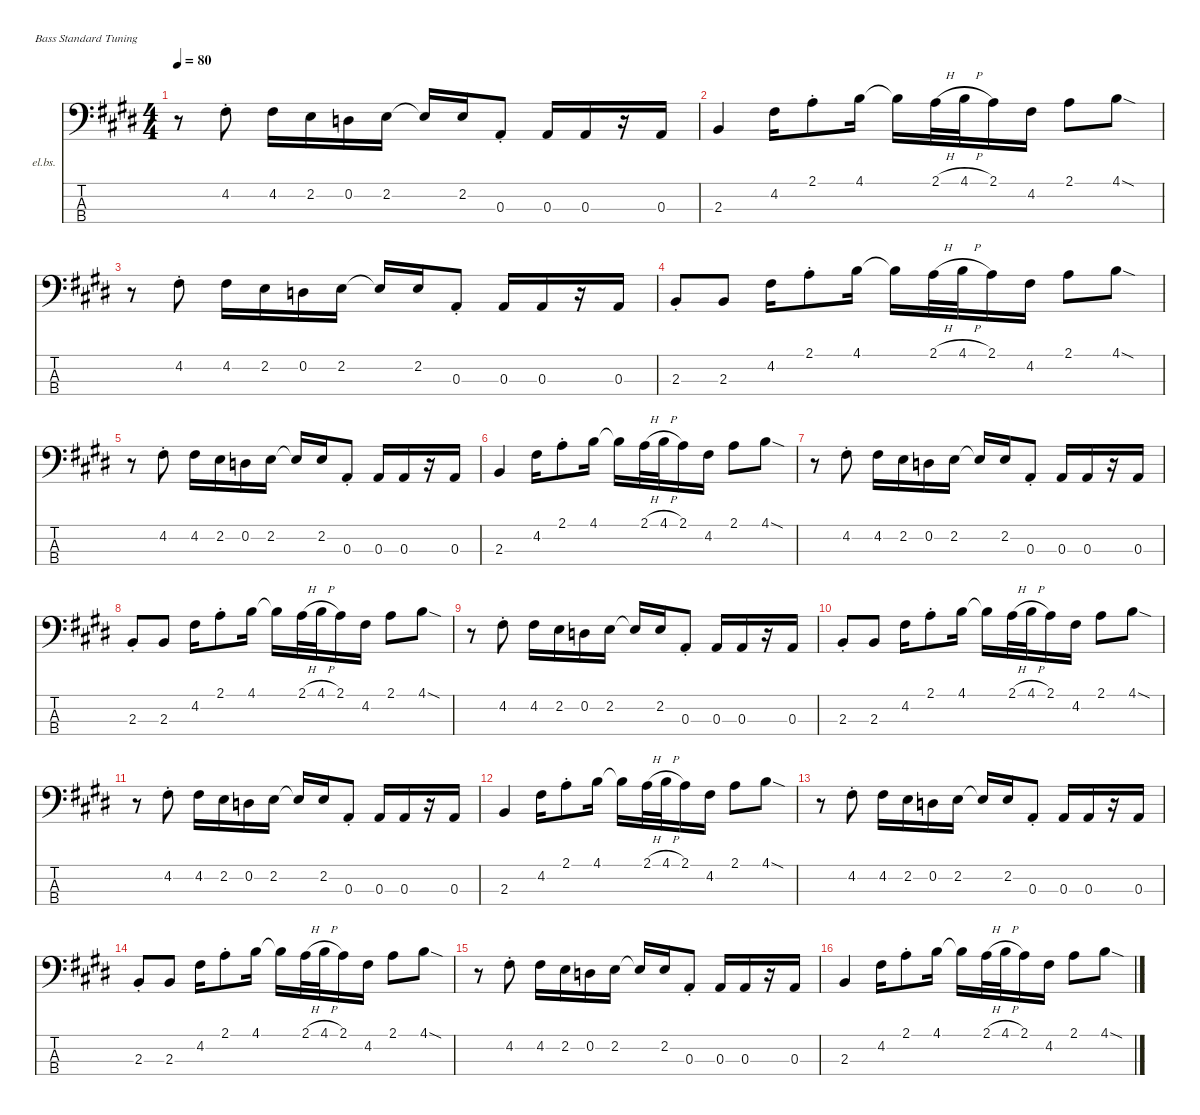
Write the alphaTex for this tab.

\defaultSystemsLayout 4
\hideDynamics
\bracketExtendMode nobrackets
\firstSystemTrackNameOrientation horizontal
\otherSystemsTrackNameOrientation horizontal
\track ("Electric Bass" "el.bs.") {instrument electricbassfinger}
\staff {score tabs}
\tuning (G2 D2 A1 E1)
\ts (4 4)
\tempo 80
\clef f4
\ks e
r.8{dy mf beam Down} 4.2{st acc #}.8{beam Down} 4.2{acc #}.16{beam Down} 2.2{acc forcenatural}.16{beam Down} 0.2{acc forcenatural}.16{beam Down} 2.2{acc forcenatural}.16{beam Down} 2.2{t acc forcenatural}.16{beam Up} 2.2{acc forcenatural}.16{beam Up} 0.3{st acc forcenatural}.8{beam Up} 0.3{acc forcenatural}.16{beam Up} 0.3{acc forcenatural}.16{beam Up} r.16{beam Up} 0.3{acc forcenatural}.16{beam Up} |
2.3{acc forcenatural}.4{beam Up} 4.2{acc #}.16{beam Down} 2.1{st acc forcenatural}.8{beam Down} 4.1{acc forcenatural}.16{beam Down} 4.1{t acc forcenatural}.16{beam Down} 2.1{h acc forcenatural}.32{beam Down} 4.1{h acc forcenatural}.32{beam Down} 2.1{acc forcenatural}.16{beam Down} 4.2{acc #}.16{beam Down} 2.1{acc forcenatural}.8{beam Down} 4.1{sod acc forcenatural}.8{beam Down} |
r.8{beam Down} 4.2{st acc #}.8{beam Down} 4.2{acc #}.16{beam Down} 2.2{acc forcenatural}.16{beam Down} 0.2{acc forcenatural}.16{beam Down} 2.2{acc forcenatural}.16{beam Down} 2.2{t acc forcenatural}.16{beam Up} 2.2{acc forcenatural}.16{beam Up} 0.3{st acc forcenatural}.8{beam Up} 0.3{acc forcenatural}.16{beam Up} 0.3{acc forcenatural}.16{beam Up} r.16{beam Up} 0.3{acc forcenatural}.16{beam Up} |
2.3{st acc forcenatural}.8{beam Up} 2.3{acc forcenatural}.8{beam Up} 4.2{acc #}.16{beam Down} 2.1{st acc forcenatural}.8{beam Down} 4.1{acc forcenatural}.16{beam Down} 4.1{t acc forcenatural}.16{beam Down} 2.1{h acc forcenatural}.32{beam Down} 4.1{h acc forcenatural}.32{beam Down} 2.1{acc forcenatural}.16{beam Down} 4.2{acc #}.16{beam Down} 2.1{acc forcenatural}.8{beam Down} 4.1{sod acc forcenatural}.8{beam Down} |
r.8{beam Down} 4.2{st acc #}.8{beam Down} 4.2{acc #}.16{beam Down} 2.2{acc forcenatural}.16{beam Down} 0.2{acc forcenatural}.16{beam Down} 2.2{acc forcenatural}.16{beam Down} 2.2{t acc forcenatural}.16{beam Up} 2.2{acc forcenatural}.16{beam Up} 0.3{st acc forcenatural}.8{beam Up} 0.3{acc forcenatural}.16{beam Up} 0.3{acc forcenatural}.16{beam Up} r.16{beam Up} 0.3{acc forcenatural}.16{beam Up} |
2.3{acc forcenatural}.4{beam Up} 4.2{acc #}.16{beam Down} 2.1{st acc forcenatural}.8{beam Down} 4.1{acc forcenatural}.16{beam Down} 4.1{t acc forcenatural}.16{beam Down} 2.1{h acc forcenatural}.32{beam Down} 4.1{h acc forcenatural}.32{beam Down} 2.1{acc forcenatural}.16{beam Down} 4.2{acc #}.16{beam Down} 2.1{acc forcenatural}.8{beam Down} 4.1{sod acc forcenatural}.8{beam Down} |
r.8{beam Down} 4.2{st acc #}.8{beam Down} 4.2{acc #}.16{beam Down} 2.2{acc forcenatural}.16{beam Down} 0.2{acc forcenatural}.16{beam Down} 2.2{acc forcenatural}.16{beam Down} 2.2{t acc forcenatural}.16{beam Up} 2.2{acc forcenatural}.16{beam Up} 0.3{st acc forcenatural}.8{beam Up} 0.3{acc forcenatural}.16{beam Up} 0.3{acc forcenatural}.16{beam Up} r.16{beam Up} 0.3{acc forcenatural}.16{beam Up} |
2.3{st acc forcenatural}.8{beam Up} 2.3{acc forcenatural}.8{beam Up} 4.2{acc #}.16{beam Down} 2.1{st acc forcenatural}.8{beam Down} 4.1{acc forcenatural}.16{beam Down} 4.1{t acc forcenatural}.16{beam Down} 2.1{h acc forcenatural}.32{beam Down} 4.1{h acc forcenatural}.32{beam Down} 2.1{acc forcenatural}.16{beam Down} 4.2{acc #}.16{beam Down} 2.1{acc forcenatural}.8{beam Down} 4.1{sod acc forcenatural}.8{beam Down} |
r.8{beam Down} 4.2{st acc #}.8{beam Down} 4.2{acc #}.16{beam Down} 2.2{acc forcenatural}.16{beam Down} 0.2{acc forcenatural}.16{beam Down} 2.2{acc forcenatural}.16{beam Down} 2.2{t acc forcenatural}.16{beam Up} 2.2{acc forcenatural}.16{beam Up} 0.3{st acc forcenatural}.8{beam Up} 0.3{acc forcenatural}.16{beam Up} 0.3{acc forcenatural}.16{beam Up} r.16{beam Up} 0.3{acc forcenatural}.16{beam Up} |
2.3{st acc forcenatural}.8{beam Up} 2.3{acc forcenatural}.8{beam Up} 4.2{acc #}.16{beam Down} 2.1{st acc forcenatural}.8{beam Down} 4.1{acc forcenatural}.16{beam Down} 4.1{t acc forcenatural}.16{beam Down} 2.1{h acc forcenatural}.32{beam Down} 4.1{h acc forcenatural}.32{beam Down} 2.1{acc forcenatural}.16{beam Down} 4.2{acc #}.16{beam Down} 2.1{acc forcenatural}.8{beam Down} 4.1{sod acc forcenatural}.8{beam Down} |
r.8{beam Down} 4.2{st acc #}.8{beam Down} 4.2{acc #}.16{beam Down} 2.2{acc forcenatural}.16{beam Down} 0.2{acc forcenatural}.16{beam Down} 2.2{acc forcenatural}.16{beam Down} 2.2{t acc forcenatural}.16{beam Up} 2.2{acc forcenatural}.16{beam Up} 0.3{st acc forcenatural}.8{beam Up} 0.3{acc forcenatural}.16{beam Up} 0.3{acc forcenatural}.16{beam Up} r.16{beam Up} 0.3{acc forcenatural}.16{beam Up} |
2.3{acc forcenatural}.4{beam Up} 4.2{acc #}.16{beam Down} 2.1{st acc forcenatural}.8{beam Down} 4.1{acc forcenatural}.16{beam Down} 4.1{t acc forcenatural}.16{beam Down} 2.1{h acc forcenatural}.32{beam Down} 4.1{h acc forcenatural}.32{beam Down} 2.1{acc forcenatural}.16{beam Down} 4.2{acc #}.16{beam Down} 2.1{acc forcenatural}.8{beam Down} 4.1{sod acc forcenatural}.8{beam Down} |
r.8{beam Down} 4.2{st acc #}.8{beam Down} 4.2{acc #}.16{beam Down} 2.2{acc forcenatural}.16{beam Down} 0.2{acc forcenatural}.16{beam Down} 2.2{acc forcenatural}.16{beam Down} 2.2{t acc forcenatural}.16{beam Up} 2.2{acc forcenatural}.16{beam Up} 0.3{st acc forcenatural}.8{beam Up} 0.3{acc forcenatural}.16{beam Up} 0.3{acc forcenatural}.16{beam Up} r.16{beam Up} 0.3{acc forcenatural}.16{beam Up} |
2.3{st acc forcenatural}.8{beam Up} 2.3{acc forcenatural}.8{beam Up} 4.2{acc #}.16{beam Down} 2.1{st acc forcenatural}.8{beam Down} 4.1{acc forcenatural}.16{beam Down} 4.1{t acc forcenatural}.16{beam Down} 2.1{h acc forcenatural}.32{beam Down} 4.1{h acc forcenatural}.32{beam Down} 2.1{acc forcenatural}.16{beam Down} 4.2{acc #}.16{beam Down} 2.1{acc forcenatural}.8{beam Down} 4.1{sod acc forcenatural}.8{beam Down} |
r.8{beam Down} 4.2{st acc #}.8{beam Down} 4.2{acc #}.16{beam Down} 2.2{acc forcenatural}.16{beam Down} 0.2{acc forcenatural}.16{beam Down} 2.2{acc forcenatural}.16{beam Down} 2.2{t acc forcenatural}.16{beam Up} 2.2{acc forcenatural}.16{beam Up} 0.3{st acc forcenatural}.8{beam Up} 0.3{acc forcenatural}.16{beam Up} 0.3{acc forcenatural}.16{beam Up} r.16{beam Up} 0.3{acc forcenatural}.16{beam Up} |
2.3{acc forcenatural}.4{beam Up} 4.2{acc #}.16{beam Down} 2.1{st acc forcenatural}.8{beam Down} 4.1{acc forcenatural}.16{beam Down} 4.1{t acc forcenatural}.16{beam Down} 2.1{h acc forcenatural}.32{beam Down} 4.1{h acc forcenatural}.32{beam Down} 2.1{acc forcenatural}.16{beam Down} 4.2{acc #}.16{beam Down} 2.1{acc forcenatural}.8{beam Down} 4.1{sod acc forcenatural}.8{beam Down}
